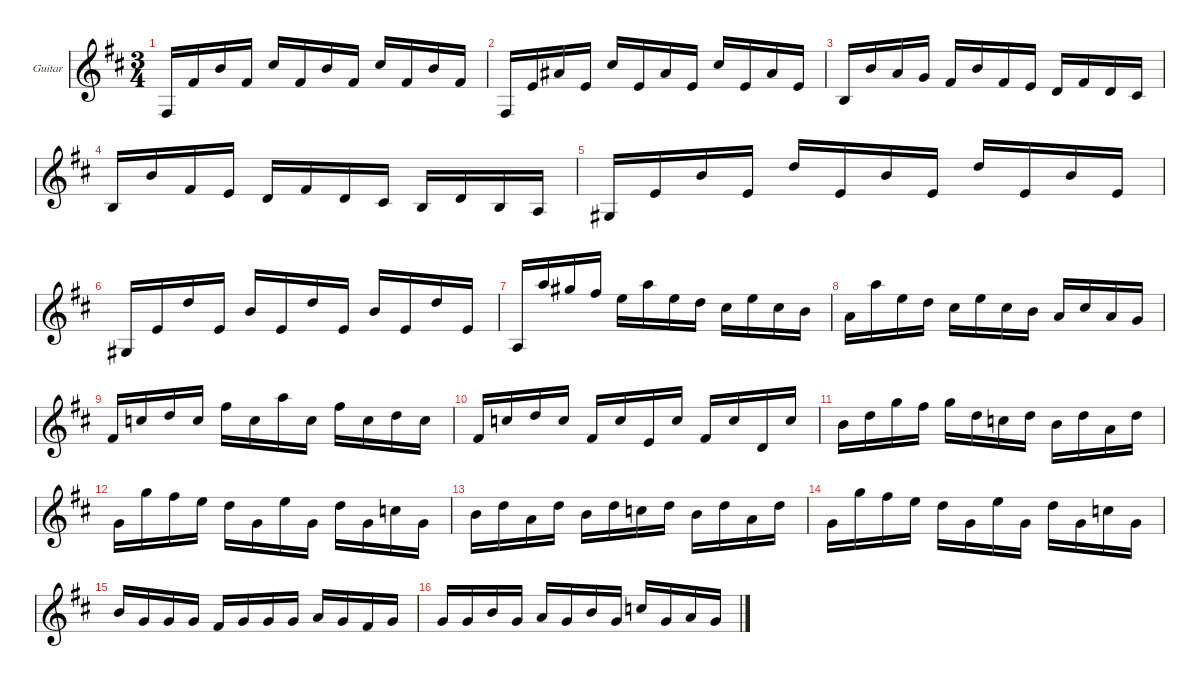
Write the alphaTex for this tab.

\hideDynamics
\bracketExtendMode nobrackets
\firstSystemTrackNameOrientation horizontal
\otherSystemsTrackNameOrientation horizontal
\track ("Guitar" "Guitar") {instrument acousticguitarnylon}
\staff {score}
\tuning (E5 A4 D4 G3)
\displaytranspose 0
\ts (3 4)
\tempo (90 hide)
\clef g2
\ks d
-1.4{acc #}.16{dy ff beam Up} 4.3{acc #}.16{beam Up} 2.2{acc forcenatural}.16{beam Up} 4.3{acc #}.16{beam Up} 4.2{acc #}.16{beam Up} 4.3{acc #}.16{beam Up} 2.2{acc forcenatural}.16{beam Up} 4.3{acc #}.16{beam Up} 4.2{acc #}.16{beam Up} 4.3{acc #}.16{beam Up} 2.2{acc forcenatural}.16{beam Up} 4.3{acc #}.16{beam Up} |
-1.4{acc #}.16{dy mf beam Up} 2.3{acc forcenatural}.16{beam Up} 1.2{acc #}.16{beam Up} 2.3{acc forcenatural}.16{beam Up} 4.2{acc #}.16{beam Up} 2.3{acc forcenatural}.16{beam Up} 1.2{acc #}.16{beam Up} 2.3{acc forcenatural}.16{beam Up} 4.2{acc #}.16{beam Up} 2.3{acc forcenatural}.16{beam Up} 1.2{acc #}.16{beam Up} 2.3{acc forcenatural}.16{beam Up} |
4.4{acc forcenatural}.16{dy ff beam Up} 2.2{acc forcenatural}.16{beam Up} 0.2{acc forcenatural}.16{beam Up} 5.3{acc forcenatural}.16{beam Up} 4.3{acc #}.16{beam Up} 2.2{acc forcenatural}.16{beam Up} 4.3{acc #}.16{beam Up} 2.3{acc forcenatural}.16{beam Up} 0.3{acc forcenatural}.16{beam Up} 4.3{acc #}.16{beam Up} 7.4{acc forcenatural}.16{beam Up} 6.4{acc #}.16{beam Up} |
4.4{acc forcenatural}.16{beam Up} 2.2{acc forcenatural}.16{beam Up} 4.3{acc #}.16{beam Up} 2.3{acc forcenatural}.16{beam Up} 0.3{acc forcenatural}.16{beam Up} 4.3{acc #}.16{beam Up} 7.4{acc forcenatural}.16{beam Up} 6.4{acc #}.16{beam Up} 4.4{acc forcenatural}.16{beam Up} 7.4{acc forcenatural}.16{beam Up} 4.4{acc forcenatural}.16{beam Up} 2.4{acc forcenatural}.16{beam Up} |
1.4{acc #}.16{beam Up} 2.3{acc forcenatural}.16{beam Up} 2.2{acc forcenatural}.16{beam Up} 2.3{acc forcenatural}.16{beam Up} 5.2{acc forcenatural}.16{beam Up} 2.3{acc forcenatural}.16{beam Up} 2.2{acc forcenatural}.16{beam Up} 2.3{acc forcenatural}.16{beam Up} 5.2{acc forcenatural}.16{beam Up} 2.3{acc forcenatural}.16{beam Up} 2.2{acc forcenatural}.16{beam Up} 2.3{acc forcenatural}.16{beam Up} |
1.4{acc #}.16{beam Up} 2.3{acc forcenatural}.16{beam Up} 5.2{acc forcenatural}.16{beam Up} 2.3{acc forcenatural}.16{beam Up} 2.2{acc forcenatural}.16{beam Up} 2.3{acc forcenatural}.16{beam Up} 5.2{acc forcenatural}.16{beam Up} 2.3{acc forcenatural}.16{beam Up} 2.2{acc forcenatural}.16{beam Up} 2.3{acc forcenatural}.16{beam Up} 5.2{acc forcenatural}.16{beam Up} 2.3{acc forcenatural}.16{beam Up} |
2.4{acc forcenatural}.16{beam Up} 5.1{acc forcenatural}.16{beam Up} 4.1{acc #}.16{beam Up} 2.1{acc #}.16{beam Up} 0.1{acc forcenatural}.16{beam Down} 5.1{acc forcenatural}.16{beam Down} 7.2{acc forcenatural}.16{beam Down} 5.2{acc forcenatural}.16{beam Down} 4.2{acc #}.16{beam Down} 7.2{acc forcenatural}.16{beam Down} 4.2{acc #}.16{beam Down} 2.2{acc forcenatural}.16{beam Down} |
0.2{acc forcenatural}.16{beam Down} 5.1{acc forcenatural}.16{beam Down} 7.2{acc forcenatural}.16{beam Down} 5.2{acc forcenatural}.16{beam Down} 4.2{acc #}.16{beam Down} 7.2{acc forcenatural}.16{beam Down} 4.2{acc #}.16{beam Down} 2.2{acc forcenatural}.16{beam Down} 0.2{acc forcenatural}.16{beam Up} 4.2{acc #}.16{beam Up} 7.3{acc forcenatural}.16{beam Up} 5.3{acc forcenatural}.16{beam Up} |
4.3{acc #}.16{beam Up} 3.2{acc forcenatural}.16{beam Up} 5.2{acc forcenatural}.16{beam Up} 3.2{acc forcenatural}.16{beam Up} 2.1{acc #}.16{beam Down} 3.2{acc forcenatural}.16{beam Down} 5.1{acc forcenatural}.16{beam Down} 3.2{acc forcenatural}.16{beam Down} 2.1{acc #}.16{beam Down} 3.2{acc forcenatural}.16{beam Down} 5.2{acc forcenatural}.16{beam Down} 3.2{acc forcenatural}.16{beam Down} |
4.3{acc #}.16{beam Up} 3.2{acc forcenatural}.16{beam Up} 5.2{acc forcenatural}.16{beam Up} 3.2{acc forcenatural}.16{beam Up} 4.3{acc #}.16{beam Up} 3.2{acc forcenatural}.16{beam Up} 2.3{acc forcenatural}.16{beam Up} 3.2{acc forcenatural}.16{beam Up} 4.3{acc #}.16{beam Up} 3.2{acc forcenatural}.16{beam Up} 0.3{acc forcenatural}.16{beam Up} 3.2{acc forcenatural}.16{beam Up} |
2.2{acc forcenatural}.16{beam Down} 5.2{acc forcenatural}.16{beam Down} 3.1{acc forcenatural}.16{beam Down} 2.1{acc #}.16{beam Down} 3.1{acc forcenatural}.16{beam Down} 5.2{acc forcenatural}.16{beam Down} 3.2{acc forcenatural}.16{beam Down} 5.2{acc forcenatural}.16{beam Down} 2.2{acc forcenatural}.16{beam Down} 5.2{acc forcenatural}.16{beam Down} 7.3{acc forcenatural}.16{beam Down} 5.2{acc forcenatural}.16{beam Down} |
5.3{acc forcenatural}.16{beam Down} 3.1{acc forcenatural}.16{beam Down} 2.1{acc #}.16{beam Down} 0.1{acc forcenatural}.16{beam Down} 5.2{acc forcenatural}.16{beam Down} 5.3{acc forcenatural}.16{beam Down} 0.1{acc forcenatural}.16{beam Down} 5.3{acc forcenatural}.16{beam Down} 5.2{acc forcenatural}.16{beam Down} 5.3{acc forcenatural}.16{beam Down} 3.2{acc forcenatural}.16{beam Down} 5.3{acc forcenatural}.16{beam Down} |
2.2{acc forcenatural}.16{dy mf beam Down} 5.2{acc forcenatural}.16{beam Down} 7.3{acc forcenatural}.16{beam Down} 5.2{acc forcenatural}.16{beam Down} 2.2{acc forcenatural}.16{beam Down} 5.2{acc forcenatural}.16{beam Down} 3.2{acc forcenatural}.16{beam Down} 5.2{acc forcenatural}.16{beam Down} 2.2{acc forcenatural}.16{beam Down} 5.2{acc forcenatural}.16{beam Down} 7.3{acc forcenatural}.16{beam Down} 5.2{acc forcenatural}.16{beam Down} |
5.3{acc forcenatural}.16{beam Down} 3.1{acc forcenatural}.16{beam Down} 2.1{acc #}.16{beam Down} 0.1{acc forcenatural}.16{beam Down} 5.2{acc forcenatural}.16{beam Down} 5.3{acc forcenatural}.16{beam Down} 0.1{acc forcenatural}.16{beam Down} 5.3{acc forcenatural}.16{beam Down} 5.2{acc forcenatural}.16{beam Down} 5.3{acc forcenatural}.16{beam Down} 3.2{acc forcenatural}.16{beam Down} 5.3{acc forcenatural}.16{beam Down} |
2.2{acc forcenatural}.16{beam Up} 5.3{acc forcenatural}.16{beam Up} 5.3{acc forcenatural}.16{dy ff beam Up} 5.3{acc forcenatural}.16{dy f beam Up} 4.3{acc #}.16{dy ff beam Up} 5.3{acc forcenatural}.16{dy f beam Up} 5.3{acc forcenatural}.16{dy ff beam Up} 5.3{acc forcenatural}.16{dy f beam Up} 7.3{acc forcenatural}.16{dy ff beam Up} 5.3{acc forcenatural}.16{dy f beam Up} 4.3{acc #}.16{dy ff beam Up} 5.3{acc forcenatural}.16{dy f beam Up} |
5.3{acc forcenatural}.16{dy ff beam Up} 5.3{acc forcenatural}.16{dy f beam Up} 2.2{acc forcenatural}.16{dy ff beam Up} 5.3{acc forcenatural}.16{dy f beam Up} 7.3{acc forcenatural}.16{dy ff beam Up} 5.3{acc forcenatural}.16{dy f beam Up} 2.2{acc forcenatural}.16{dy ff beam Up} 5.3{acc forcenatural}.16{dy f beam Up} 3.2{acc forcenatural}.16{dy ff beam Up} 5.3{acc forcenatural}.16{dy f beam Up} 7.3{acc forcenatural}.16{dy ff beam Up} 5.3{acc forcenatural}.16{dy f beam Up}
